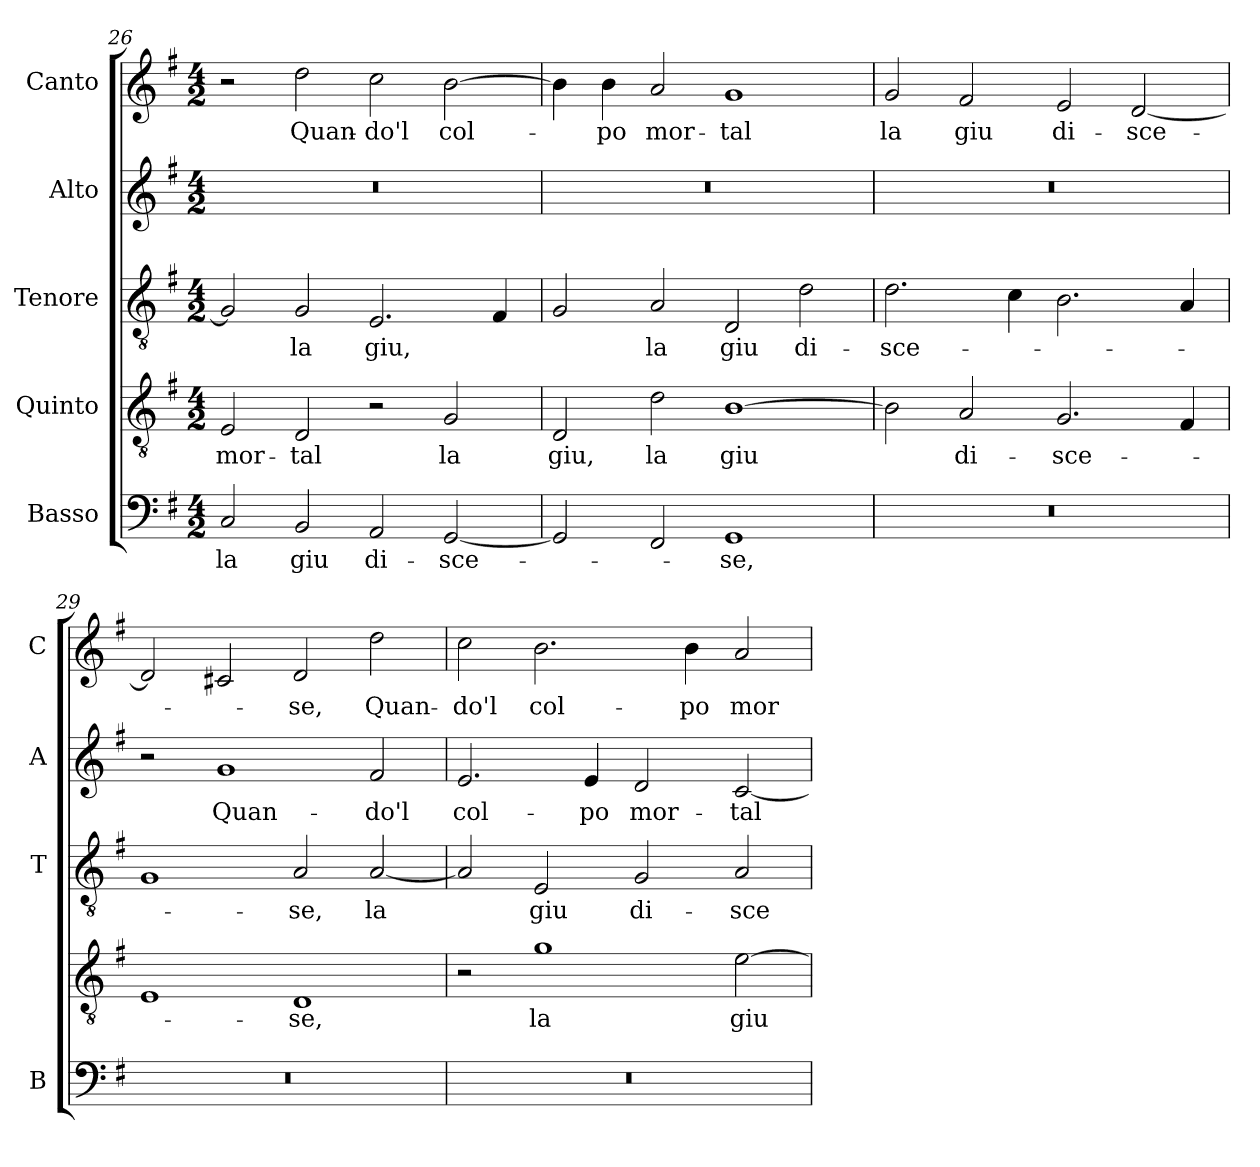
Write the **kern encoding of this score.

**kern	**text	**kern	**text	**kern	**text	**kern	**text	**kern	**text
*part5	*part5	*part4	*part4	*part3	*part3	*part2	*part2	*part1	*part1
*staff5	*staff5	*staff4	*staff4	*staff3	*staff3	*staff2	*staff2	*staff1	*staff1
*I"Basso	*	*I"Quinto	*	*I"Tenore	*	*I"Alto	*	*I"Canto	*
*I'B	*	*	*	*I'T	*	*I'A	*	*I'C	*
*clefF4	*	*clefGv2	*	*clefGv2	*	*clefG2	*	*clefG2	*
*k[f#]	*	*k[f#]	*	*k[f#]	*	*k[f#]	*	*k[f#]	*
*G:	*	*G:	*	*G:	*	*G:	*	*G:	*
*M4/2	*	*M4/2	*	*M4/2	*	*M4/2	*	*M4/2	*
=26	=26	=26	=26	=26	=26	=26	=26	=26	=26
!	!LO:LY:b	!	!	!	!	!	!	!	!
!	!	!	!LO:LY:b	!	!	!	!	!	!
2C/	la	2E/	mor-	2G/]	.	0r	.	2r	.
!	!LO:LY:b	!	!	!	!	!	!	!	!
!	!	!	!LO:LY:b	!	!	!	!	!	!
!	!	!	!	!	!LO:LY:b	!	!	!	!
!	!	!	!	!	!	!	!	!	!LO:LY:b
2BB/	giu	2D/	-tal	2G/	la	.	.	2dd\	Quan-
!	!LO:LY:b	!	!	!	!	!	!	!	!
!	!	!	!	!	!LO:LY:b	!	!	!	!
!	!	!	!	!	!	!	!	!	!LO:LY:b
2AA/	di-	2r	.	2.E/	giu,	.	.	2cc\	-do'l
!	!LO:LY:b	!	!	!	!	!	!	!	!
!	!	!	!LO:LY:b	!	!	!	!	!	!
!	!	!	!	!	!	!	!	!	!LO:LY:b
[2GG/	-sce-	2G/	la	.	.	.	.	[2b\	col-
.	.	.	.	4F#/	.	.	.	.	.
!!LO:LB:g=z
=27	=27	=27	=27	=27	=27	=27	=27	=27	=27
!	!	!	!LO:LY:b	!	!	!	!	!	!
2GG/]	.	2D/	giu,	2G/	.	0r	.	4b\]	.
!	!	!	!	!	!	!	!	!	!LO:LY:b
.	.	.	.	.	.	.	.	4b\	-po
!	!	!	!LO:LY:b	!	!	!	!	!	!
!	!	!	!	!	!LO:LY:b	!	!	!	!
!	!	!	!	!	!	!	!	!	!LO:LY:b
2FF#/	.	2d\	la	2A/	la	.	.	2a/	mor-
!	!LO:LY:b	!	!	!	!	!	!	!	!
!	!	!	!LO:LY:b	!	!	!	!	!	!
!	!	!	!	!	!LO:LY:b	!	!	!	!
!	!	!	!	!	!	!	!	!	!LO:LY:b
1GG	-se,	[1B	giu	2D/	giu	.	.	1g	-tal
!	!	!	!	!	!LO:LY:b	!	!	!	!
.	.	.	.	2d\	di-	.	.	.	.
=28	=28	=28	=28	=28	=28	=28	=28	=28	=28
!	!	!	!	!	!LO:LY:b	!	!	!	!
!	!	!	!	!	!	!	!	!	!LO:LY:b
0r	.	2B\]	.	2.d\	-sce-	0r	.	2g/	la
!	!	!	!LO:LY:b	!	!	!	!	!	!
!	!	!	!	!	!	!	!	!	!LO:LY:b
.	.	2A/	di-	.	.	.	.	2f#/	giu
.	.	.	.	4c\	.	.	.	.	.
!	!	!	!LO:LY:b	!	!	!	!	!	!
!	!	!	!	!	!	!	!	!	!LO:LY:b
.	.	2.G/	-sce-	2.B\	.	.	.	2e/	di-
!	!	!	!	!	!	!	!	!	!LO:LY:b
.	.	.	.	.	.	.	.	[2d/	-sce-
.	.	4F#/	.	4A/	.	.	.	.	.
=29	=29	=29	=29	=29	=29	=29	=29	=29	=29
0r	.	1E	.	1G	.	2r	.	2d/]	.
!	!	!	!	!	!	!	!LO:LY:b	!	!
.	.	.	.	.	.	1g	Quan-	2c#X/	.
!	!	!	!LO:LY:b	!	!	!	!	!	!
!	!	!	!	!	!LO:LY:b	!	!	!	!
!	!	!	!	!	!	!	!	!	!LO:LY:b
.	.	1D	-se,	2A/	-se,	.	.	2d/	-se,
!	!	!	!	!	!LO:LY:b	!	!	!	!
!	!	!	!	!	!	!	!LO:LY:b	!	!
!	!	!	!	!	!	!	!	!	!LO:LY:b
.	.	.	.	[2A/	la	2f#/	-do'l	2dd\	Quan-
=30	=30	=30	=30	=30	=30	=30	=30	=30	=30
!	!	!	!	!	!	!	!LO:LY:b	!	!
!	!	!	!	!	!	!	!	!	!LO:LY:b
0r	.	2r	.	2A/]	.	2.e/	col-	2cc\	-do'l
!	!	!	!LO:LY:b	!	!	!	!	!	!
!	!	!	!	!	!LO:LY:b	!	!	!	!
!	!	!	!	!	!	!	!	!	!LO:LY:b
.	.	1g	la	2E/	giu	.	.	2.b\	col-
!	!	!	!	!	!	!	!LO:LY:b	!	!
.	.	.	.	.	.	4e/	-po	.	.
!	!	!	!	!	!LO:LY:b	!	!	!	!
!	!	!	!	!	!	!	!LO:LY:b	!	!
.	.	.	.	2G/	di-	2d/	mor-	.	.
!	!	!	!	!	!	!	!	!	!LO:LY:b
.	.	.	.	.	.	.	.	4b\	-po
!	!	!	!LO:LY:b	!	!	!	!	!	!
!	!	!	!	!	!LO:LY:b	!	!	!	!
!	!	!	!	!	!	!	!LO:LY:b	!	!
!	!	!	!	!	!	!	!	!	!LO:LY:b
.	.	[2e\	giu	2A/	-sce-	[2c/	-tal	2a/	mor-
=	=	=	=	=	=	=	=	=	=
*-	*-	*-	*-	*-	*-	*-	*-	*-	*-
